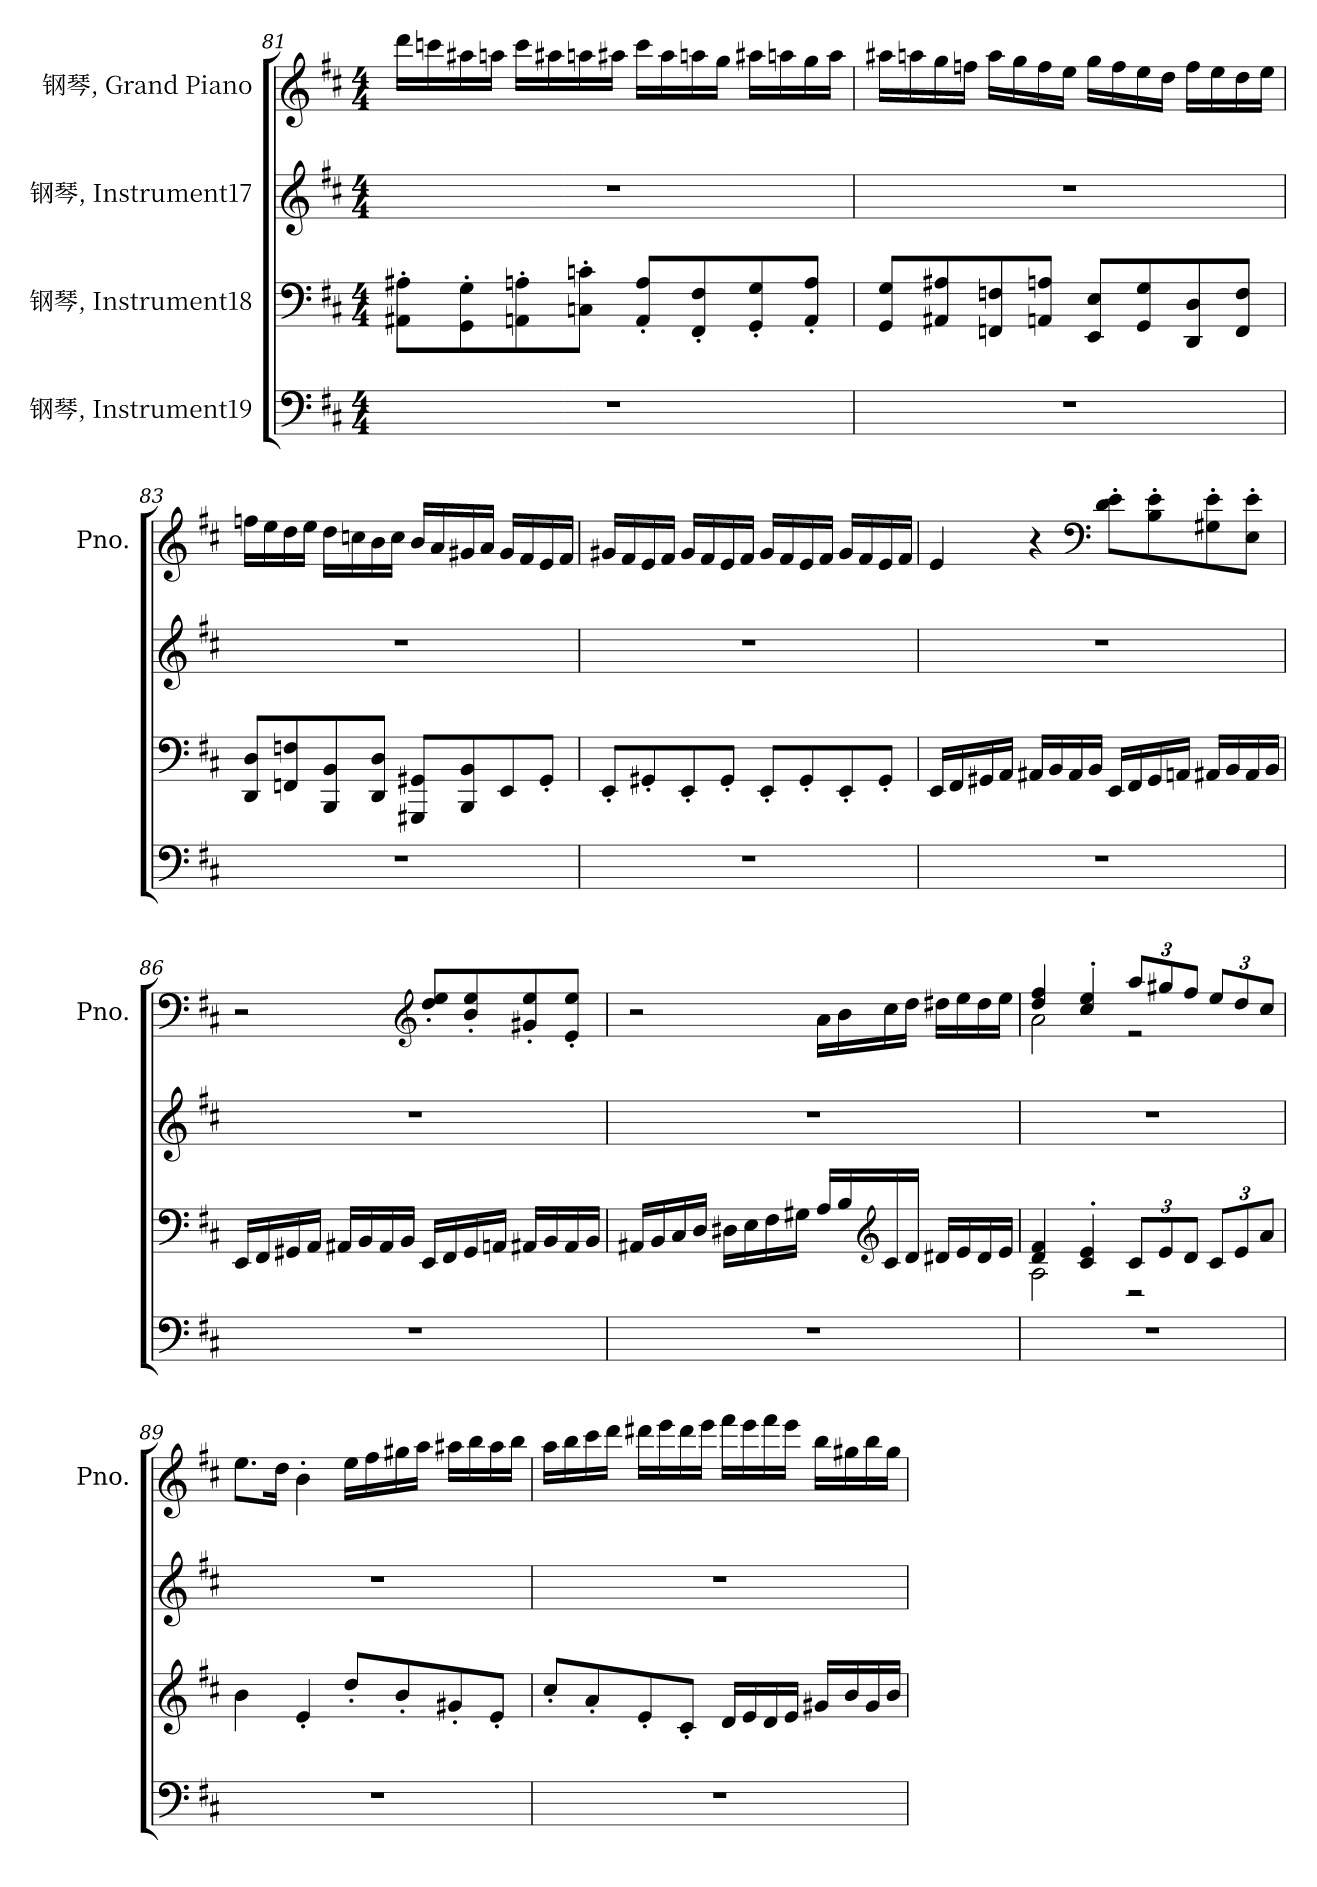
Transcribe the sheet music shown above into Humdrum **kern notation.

**kern	**kern	**kern	**kern
*part4	*part3	*part2	*part1
*staff4	*staff3	*staff2	*staff1
*I"钢琴, Instrument19	*I"钢琴, Instrument18	*I"钢琴, Instrument17	*I"钢琴, Grand Piano
*	*	*	*I'Pno.
!!LO:LB:g=z
*clefF4	*clefF4	*clefG2	*clefG2
*k[f#c#]	*k[f#c#]	*k[f#c#]	*k[f#c#]
*M4/4	*M4/4	*M4/4	*M4/4
=81	=81	=81	=81
1r	8AA#X\' 8A#X\'L	1r	16ddd\LL
.	.	.	16cccn\
.	8GG\' 8G\'	.	16aa#X\
.	.	.	16aan\JJ
.	8AAn\' 8An\'	.	16ccc\LL
.	.	.	16aa#X\
.	8Cn\' 8cn\'J	.	16aan\
.	.	.	16aa#X\JJ
.	8AA/' 8A/'L	.	16ccc\LL
.	.	.	16aa#\
.	8FF#/' 8F#/'	.	16aan\
.	.	.	16gg\JJ
.	8GG/' 8G/'	.	16aa#X\LL
.	.	.	16aan\
.	8AA/' 8A/'J	.	16gg\
.	.	.	16aa\JJ
=82	=82	=82	=82
1r	8GG/ 8G/L	1r	16aa#X\LL
.	.	.	16aan\
.	8AA#X/ 8A#X/	.	16gg\
.	.	.	16ffn\JJ
.	8FFn/ 8Fn/	.	16aa\LL
.	.	.	16gg\
.	8AAn/ 8An/J	.	16ff\
.	.	.	16ee\JJ
.	8EE/ 8E/L	.	16gg\LL
.	.	.	16ff\
.	8GG/ 8G/	.	16ee\
.	.	.	16dd\JJ
.	8DD/ 8D/	.	16ff\LL
.	.	.	16ee\
.	8FF/ 8F/J	.	16dd\
.	.	.	16ee\JJ
!!LO:PB:g=z
=83	=83	=83	=83
1r	8DD/ 8D/L	1r	16ffn\LL
.	.	.	16ee\
.	8FFn/ 8Fn/	.	16dd\
.	.	.	16ee\JJ
.	8BBB/ 8BB/	.	16dd\LL
.	.	.	16ccn\
.	8DD/ 8D/J	.	16b\
.	.	.	16cc\JJ
.	8GGG#X/ 8GG#X/L	.	16b/LL
.	.	.	16a/
.	8BBB/ 8BB/	.	16g#X/
.	.	.	16a/JJ
.	8EE/	.	16g#/LL
.	.	.	16f#/
.	8GG#'/J	.	16e/
.	.	.	16f#/JJ
=84	=84	=84	=84
1r	8EE'/L	1r	16g#X/LL
.	.	.	16f#/
.	8GG#X'/	.	16e/
.	.	.	16f#/JJ
.	8EE'/	.	16g#/LL
.	.	.	16f#/
.	8GG#'/J	.	16e/
.	.	.	16f#/JJ
.	8EE'/L	.	16g#/LL
.	.	.	16f#/
.	8GG#'/	.	16e/
.	.	.	16f#/JJ
.	8EE'/	.	16g#/LL
.	.	.	16f#/
.	8GG#'/J	.	16e/
.	.	.	16f#/JJ
!!LO:LB:g=z
=85	=85	=85	=85
1r	16EE/LL	1r	4e/
.	16FF#/	.	.
.	16GG#X/	.	.
.	16AA/JJ	.	.
.	16AA#X/LL	.	4r
.	16BB/	.	.
.	16AA#/	.	.
.	16BB/JJ	.	.
*	*	*	*clefF4
.	16EE/LL	.	8d\' 8e\'L
.	16FF#/	.	.
.	16GG#/	.	8B\' 8e\'
.	16AAn/JJ	.	.
.	16AA#X/LL	.	8G#X\' 8e\'
.	16BB/	.	.
.	16AA#/	.	8E\' 8e\'J
.	16BB/JJ	.	.
=86	=86	=86	=86
1r	16EE/LL	1r	2r
.	16FF#/	.	.
.	16GG#X/	.	.
.	16AA/JJ	.	.
.	16AA#X/LL	.	.
.	16BB/	.	.
.	16AA#/	.	.
.	16BB/JJ	.	.
*	*	*	*clefG2
.	16EE/LL	.	8dd/' 8ee/'L
.	16FF#/	.	.
.	16GG#/	.	8b/' 8ee/'
.	16AAn/JJ	.	.
.	16AA#X/LL	.	8g#X/' 8ee/'
.	16BB/	.	.
.	16AA#/	.	8e/' 8ee/'J
.	16BB/JJ	.	.
!!LO:LB:g=z
=87	=87	=87	=87
1r	16AA#X/LL	1r	2r
.	16BB/	.	.
.	16C#/	.	.
.	16D/JJ	.	.
.	16D#X\LL	.	.
.	16E\	.	.
.	16F#\	.	.
.	16G#X\JJ	.	.
.	16A/LL	.	16a\LL
.	16B/	.	16b\
*	*clefG2	*	*
.	16c#/	.	16cc#\
.	16d/JJ	.	16dd\JJ
.	16d#X/LL	.	16dd#X\LL
.	16e/	.	16ee\
.	16d#/	.	16dd#\
.	16e/JJ	.	16ee\JJ
=88	=88	=88	=88
*	*^	*	*^
1r	4d/ 4f#/	2A\	1r	4dd/ 4ff#/	2a\
.	4c#/' 4e/'	.	.	4cc#/' 4ee/'	.
*	*Xbrackettup	*	*	*Xbrackettup	*
.	12c#/L	2r	.	12aa/L	2r
.	12e/	.	.	12gg#X/	.
.	12d/J	.	.	12ff#/J	.
.	12c#/L	.	.	12ee/L	.
.	12e/	.	.	12dd/	.
.	12a/J	.	.	12cc#/J	.
*	*v	*v	*	*v	*v
!!LO:PB:g=z
=89	=89	=89	=89
1r	4b\	1r	8.ee\L
.	.	.	16dd\Jk
.	4e'/	.	4b'\
.	8dd'/L	.	16ee\LL
.	.	.	16ff#\
.	8b'/	.	16gg#X\
.	.	.	16aa\JJ
.	8g#X'/	.	16aa#X\LL
.	.	.	16bb\
.	8e'/J	.	16aa#\
.	.	.	16bb\JJ
=90	=90	=90	=90
1r	8cc#'/L	1r	16aa\LL
.	.	.	16bb\
.	8a'/	.	16ccc#\
.	.	.	16ddd\JJ
.	8e'/	.	16ddd#X\LL
.	.	.	16eee\
.	8c#'/J	.	16ddd#\
.	.	.	16eee\JJ
.	16d/LL	.	16fff#\LL
.	16e/	.	16eee\
.	16d/	.	16fff#\
.	16e/JJ	.	16eee\JJ
.	16g#X/LL	.	16bb\LL
.	16b/	.	16gg#X\
.	16g#/	.	16bb\
.	16b/JJ	.	16gg#\JJ
=	=	=	=
*-	*-	*-	*-
